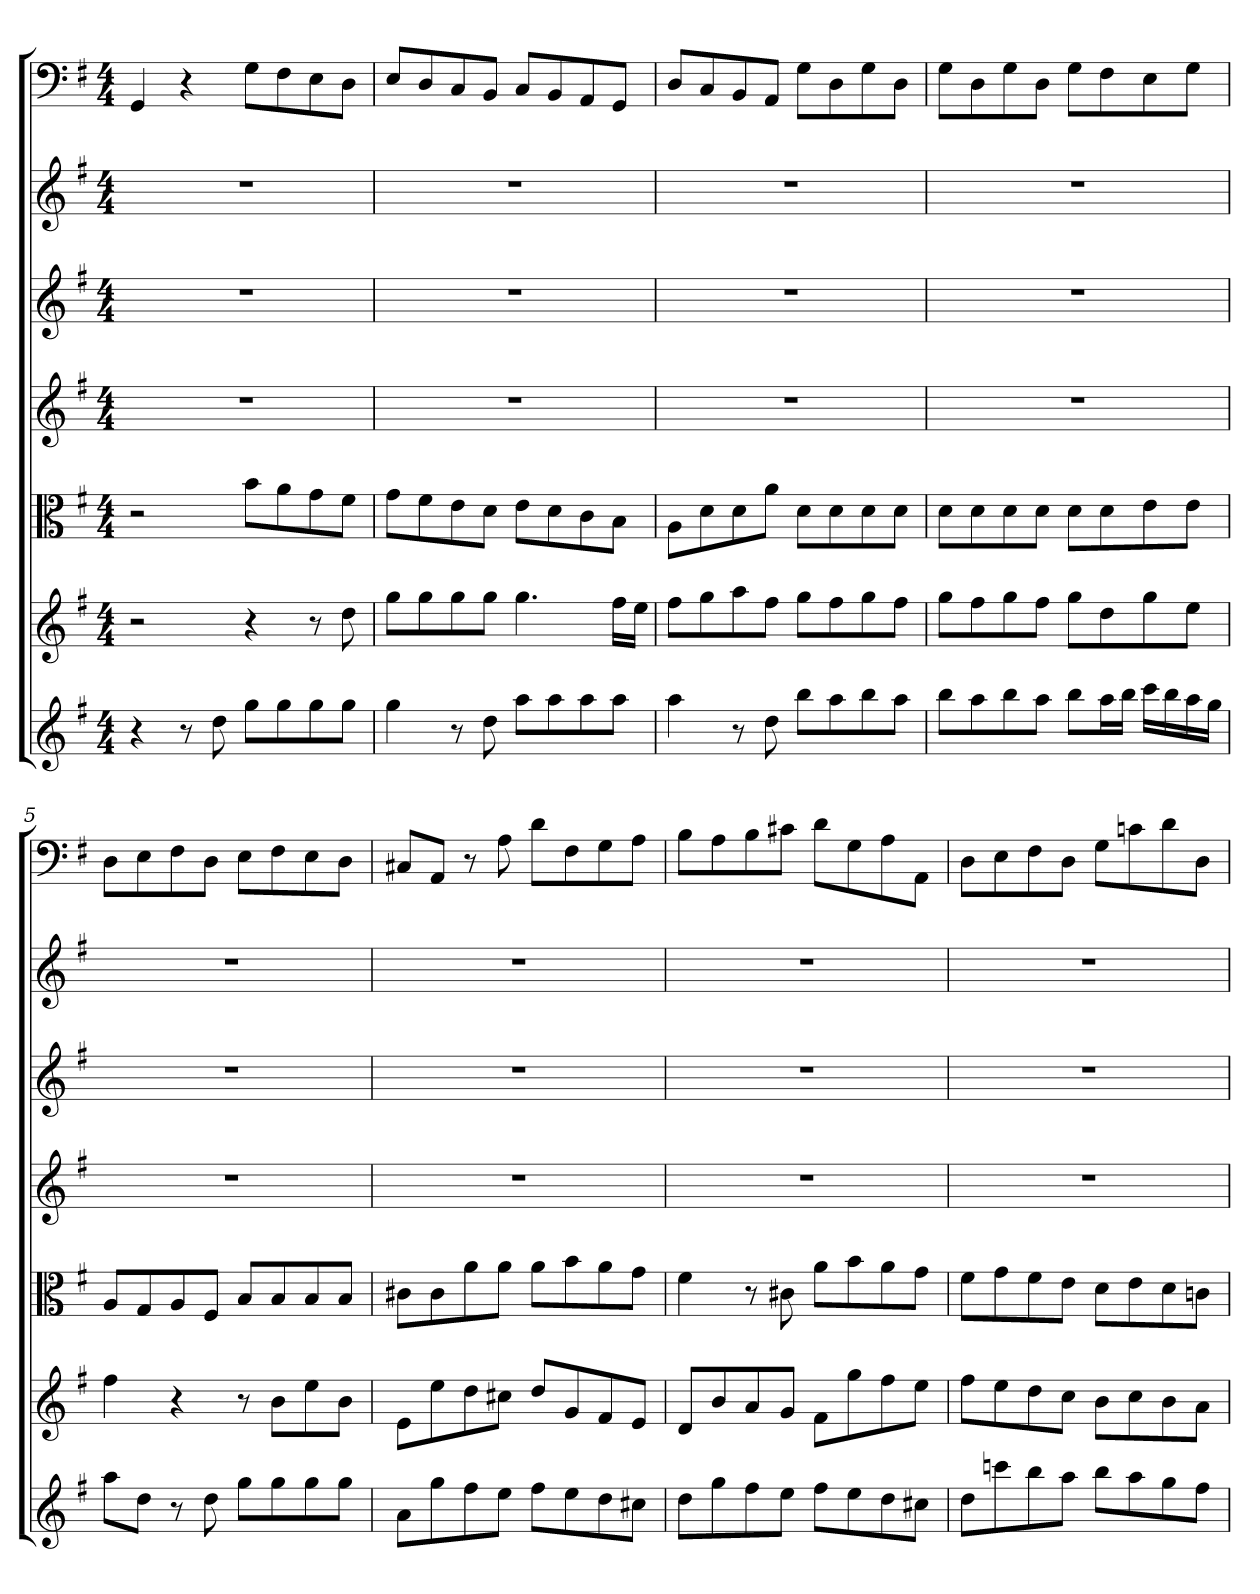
**kern	**kern	**kern	**kern	**kern	**kern	**kern
*part7	*part6	*part5	*part4	*part3	*part2	*part1
*staff7	*staff6	*staff5	*staff4	*staff3	*staff2	*staff1
*clefG2	*clefG2	*clefC3	*clefG2	*clefG2	*clefG2	*clefF4
*k[f#]	*k[f#]	*k[f#]	*k[f#]	*k[f#]	*k[f#]	*k[f#]
*G:	*G:	*G:	*G:	*G:	*G:	*G:
*M4/4	*M4/4	*M4/4	*M4/4	*M4/4	*M4/4	*M4/4
=1	=1	=1	=1	=1	=1	=1
4r	2r	2r	1r	1r	1r	4GG/
8r	.	.	.	.	.	4r
8dd\	.	.	.	.	.	.
8gg\L	4r	8b\L	.	.	.	8G\L
8gg\	.	8a\	.	.	.	8F#\
8gg\	8r	8g\	.	.	.	8E\
8gg\J	8dd\	8f#\J	.	.	.	8D\J
=2	=2	=2	=2	=2	=2	=2
4gg\	8gg\L	8g\L	1r	1r	1r	8E/L
.	8gg\	8f#\	.	.	.	8D/
8r	8gg\	8e\	.	.	.	8C/
8dd\	8gg\J	8d\J	.	.	.	8BB/J
8aa\L	4.gg\	8e\L	.	.	.	8C/L
8aa\	.	8d\	.	.	.	8BB/
8aa\	.	8c\	.	.	.	8AA/
8aa\J	16ff#\LL	8B\J	.	.	.	8GG/J
.	16ee\JJ	.	.	.	.	.
=3	=3	=3	=3	=3	=3	=3
4aa\	8ff#\L	8A\L	1r	1r	1r	8D/L
.	8gg\	8d\	.	.	.	8C/
8r	8aa\	8d\	.	.	.	8BB/
8dd\	8ff#\J	8a\J	.	.	.	8AA/J
8bb\L	8gg\L	8d\L	.	.	.	8G\L
8aa\	8ff#\	8d\	.	.	.	8D\
8bb\	8gg\	8d\	.	.	.	8G\
8aa\J	8ff#\J	8d\J	.	.	.	8D\J
=4	=4	=4	=4	=4	=4	=4
8bb\L	8gg\L	8d\L	1r	1r	1r	8G\L
8aa\	8ff#\	8d\	.	.	.	8D\
8bb\	8gg\	8d\	.	.	.	8G\
8aa\J	8ff#\J	8d\J	.	.	.	8D\J
8bb\L	8gg\L	8d\L	.	.	.	8G\L
16aa\L	8dd\	8d\	.	.	.	8F#\
16bb\JJ	.	.	.	.	.	.
16ccc\LL	8gg\	8e\	.	.	.	8E\
16bb\	.	.	.	.	.	.
16aa\	8ee\J	8e\J	.	.	.	8G\J
16gg\JJ	.	.	.	.	.	.
=5	=5	=5	=5	=5	=5	=5
8aa\L	4ff#\	8A/L	1r	1r	1r	8D\L
8dd\J	.	8G/	.	.	.	8E\
8r	4r	8A/	.	.	.	8F#\
8dd\	.	8F#/J	.	.	.	8D\J
8gg\L	8r	8B/L	.	.	.	8E\L
8gg\	8b\L	8B/	.	.	.	8F#\
8gg\	8ee\	8B/	.	.	.	8E\
8gg\J	8b\J	8B/J	.	.	.	8D\J
=6	=6	=6	=6	=6	=6	=6
8a\L	8e\L	8c#X\L	1r	1r	1r	8C#X/L
8gg\	8ee\	8c#\	.	.	.	8AA/J
8ff#\	8dd\	8a\	.	.	.	8r
8ee\J	8cc#X\J	8a\J	.	.	.	8A\
8ff#\L	8dd/L	8a\L	.	.	.	8d\L
8ee\	8g/	8b\	.	.	.	8F#\
8dd\	8f#/	8a\	.	.	.	8G\
8cc#X\J	8e/J	8g\J	.	.	.	8A\J
=7	=7	=7	=7	=7	=7	=7
8dd\L	8d/L	4f#\	1r	1r	1r	8B\L
8gg\	8b/	.	.	.	.	8A\
8ff#\	8a/	8r	.	.	.	8B\
8ee\J	8g/J	8c#X\	.	.	.	8c#X\J
8ff#\L	8f#\L	8a\L	.	.	.	8d\L
8ee\	8gg\	8b\	.	.	.	8G\
8dd\	8ff#\	8a\	.	.	.	8A\
8cc#X\J	8ee\J	8g\J	.	.	.	8AA\J
=8	=8	=8	=8	=8	=8	=8
8dd\L	8ff#\L	8f#\L	1r	1r	1r	8D\L
8cccn\	8ee\	8g\	.	.	.	8E\
8bb\	8dd\	8f#\	.	.	.	8F#\
8aa\J	8cc\J	8e\J	.	.	.	8D\J
8bb\L	8b\L	8d\L	.	.	.	8G\L
8aa\	8cc\	8e\	.	.	.	8cn\
8gg\	8b\	8d\	.	.	.	8d\
8ff#\J	8a\J	8cn\J	.	.	.	8D\J
=	=	=	=	=	=	=
*-	*-	*-	*-	*-	*-	*-
